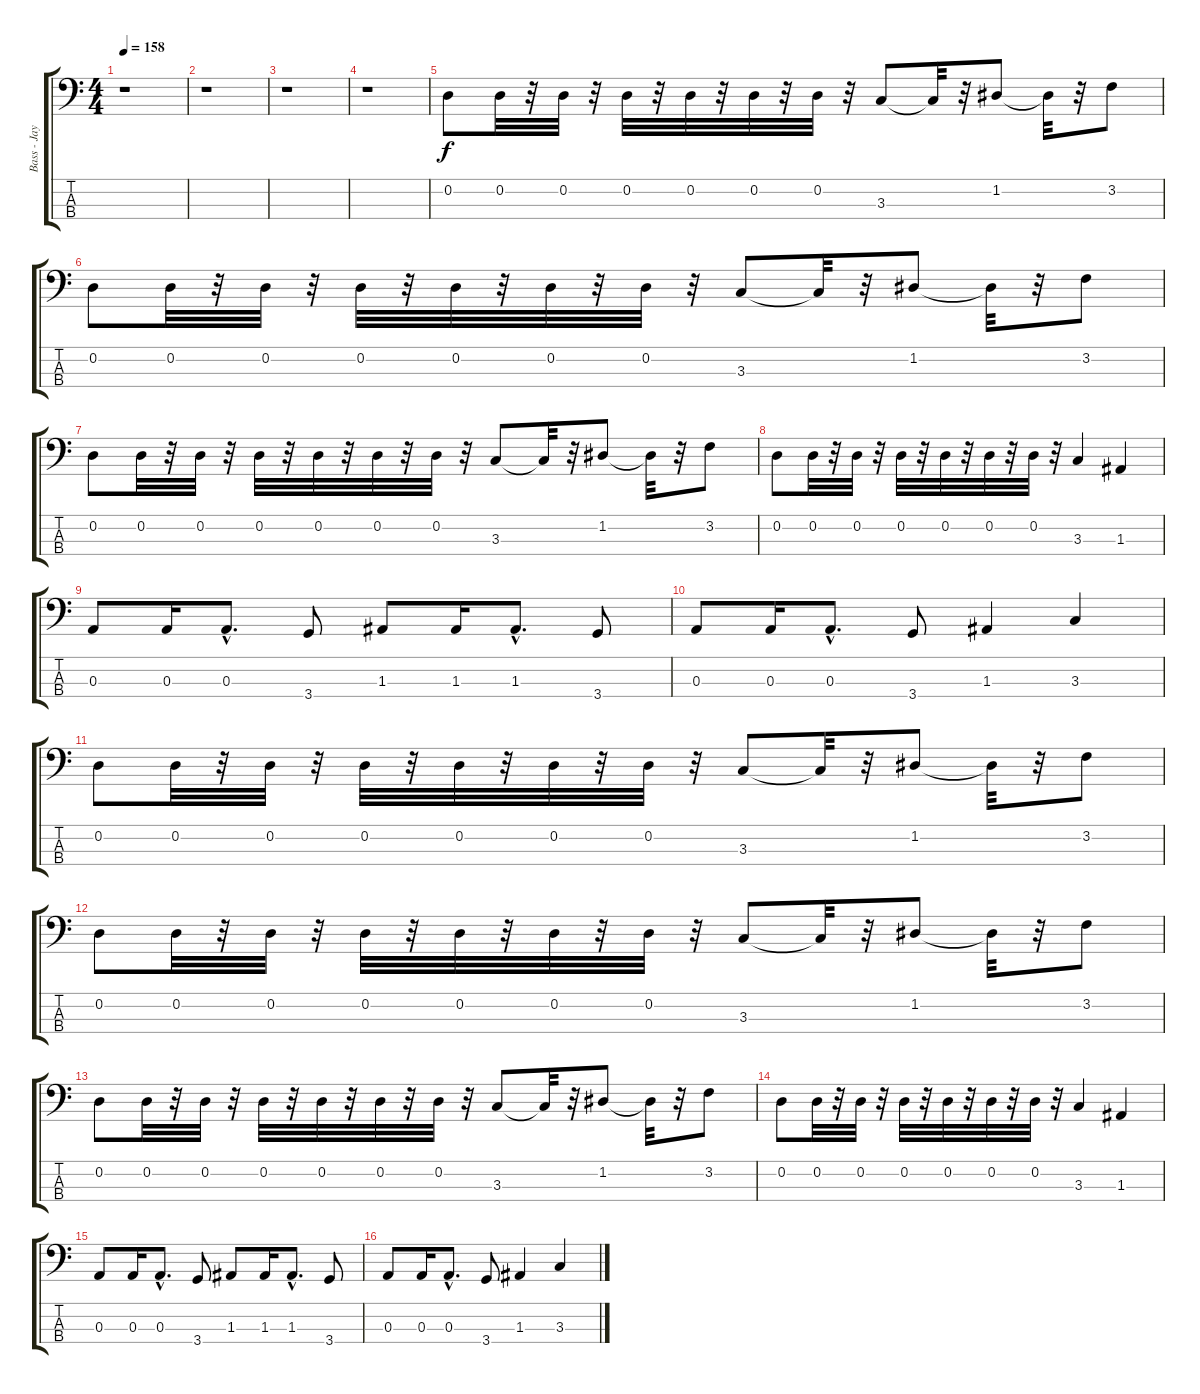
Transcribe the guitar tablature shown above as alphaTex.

\track ("Bass - Jay Bentley" "Bass - Jay") {instrument electricbasspick}
\staff {score tabs}
\tuning (G2 D2 A1 E1) {hide}
\ts (4 4)
\tempo 158
\clef f4
\ks c
r.1{dy f instrument electricbasspick} |
r.1 |
r.1 |
r.1 |
0.2.8 0.2.32 r.32 0.2.32 r.32 0.2.32 r.32 0.2.32 r.32 0.2.32 r.32 0.2.32 r.32 3.3.8 3.3{t}.32 r.32 1.2.8 1.2{t}.32 r.32 3.2.8 |
0.2.8 0.2.32 r.32 0.2.32 r.32 0.2.32 r.32 0.2.32 r.32 0.2.32 r.32 0.2.32 r.32 3.3.8 3.3{t}.32 r.32 1.2.8 1.2{t}.32 r.32 3.2.8 |
0.2.8 0.2.32 r.32 0.2.32 r.32 0.2.32 r.32 0.2.32 r.32 0.2.32 r.32 0.2.32 r.32 3.3.8 3.3{t}.32 r.32 1.2.8 1.2{t}.32 r.32 3.2.8 |
0.2.8 0.2.32 r.32 0.2.32 r.32 0.2.32 r.32 0.2.32 r.32 0.2.32 r.32 0.2.32 r.32 3.3.4 1.3.4 |
0.3.8 0.3.16 0.3{hac}.8{d} 3.4.8 1.3.8 1.3.16 1.3{hac}.8{d} 3.4.8 |
0.3.8 0.3.16 0.3{hac}.8{d} 3.4.8 1.3.4 3.3.4 |
0.2.8 0.2.32 r.32 0.2.32 r.32 0.2.32 r.32 0.2.32 r.32 0.2.32 r.32 0.2.32 r.32 3.3.8 3.3{t}.32 r.32 1.2.8 1.2{t}.32 r.32 3.2.8 |
0.2.8 0.2.32 r.32 0.2.32 r.32 0.2.32 r.32 0.2.32 r.32 0.2.32 r.32 0.2.32 r.32 3.3.8 3.3{t}.32 r.32 1.2.8 1.2{t}.32 r.32 3.2.8 |
0.2.8 0.2.32 r.32 0.2.32 r.32 0.2.32 r.32 0.2.32 r.32 0.2.32 r.32 0.2.32 r.32 3.3.8 3.3{t}.32 r.32 1.2.8 1.2{t}.32 r.32 3.2.8 |
0.2.8 0.2.32 r.32 0.2.32 r.32 0.2.32 r.32 0.2.32 r.32 0.2.32 r.32 0.2.32 r.32 3.3.4 1.3.4 |
0.3.8 0.3.16 0.3{hac}.8{d} 3.4.8 1.3.8 1.3.16 1.3{hac}.8{d} 3.4.8 |
0.3.8 0.3.16 0.3{hac}.8{d} 3.4.8 1.3.4 3.3.4
